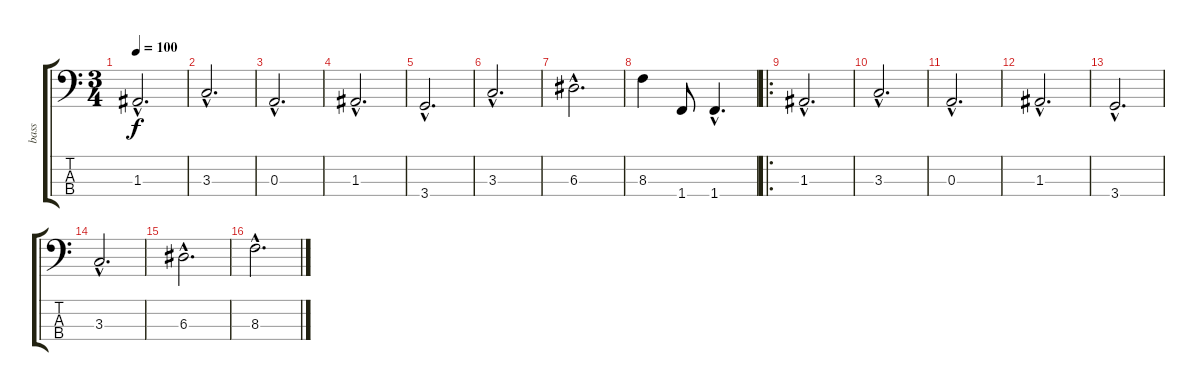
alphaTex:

\track ("bass" "bass") {instrument electricbassfinger}
\staff {score tabs}
\tuning (G2 D2 A1 E1) {hide}
\ts (3 4)
\tempo 100
\clef f4
\ks c
1.3{hac}.2{d dy f instrument electricbassfinger} |
3.3{hac}.2{d} |
0.3{hac}.2{d} |
1.3{hac}.2{d} |
3.4{hac}.2{d} |
3.3{hac}.2{d} |
6.3{hac}.2{d} |
8.3.4 1.4.8 1.4{hac}.4{d} |
\ro
1.3{hac}.2{d} |
3.3{hac}.2{d} |
0.3{hac}.2{d} |
1.3{hac}.2{d} |
3.4{hac}.2{d} |
3.3{hac}.2{d} |
6.3{hac}.2{d} |
8.3{hac}.2{d}
